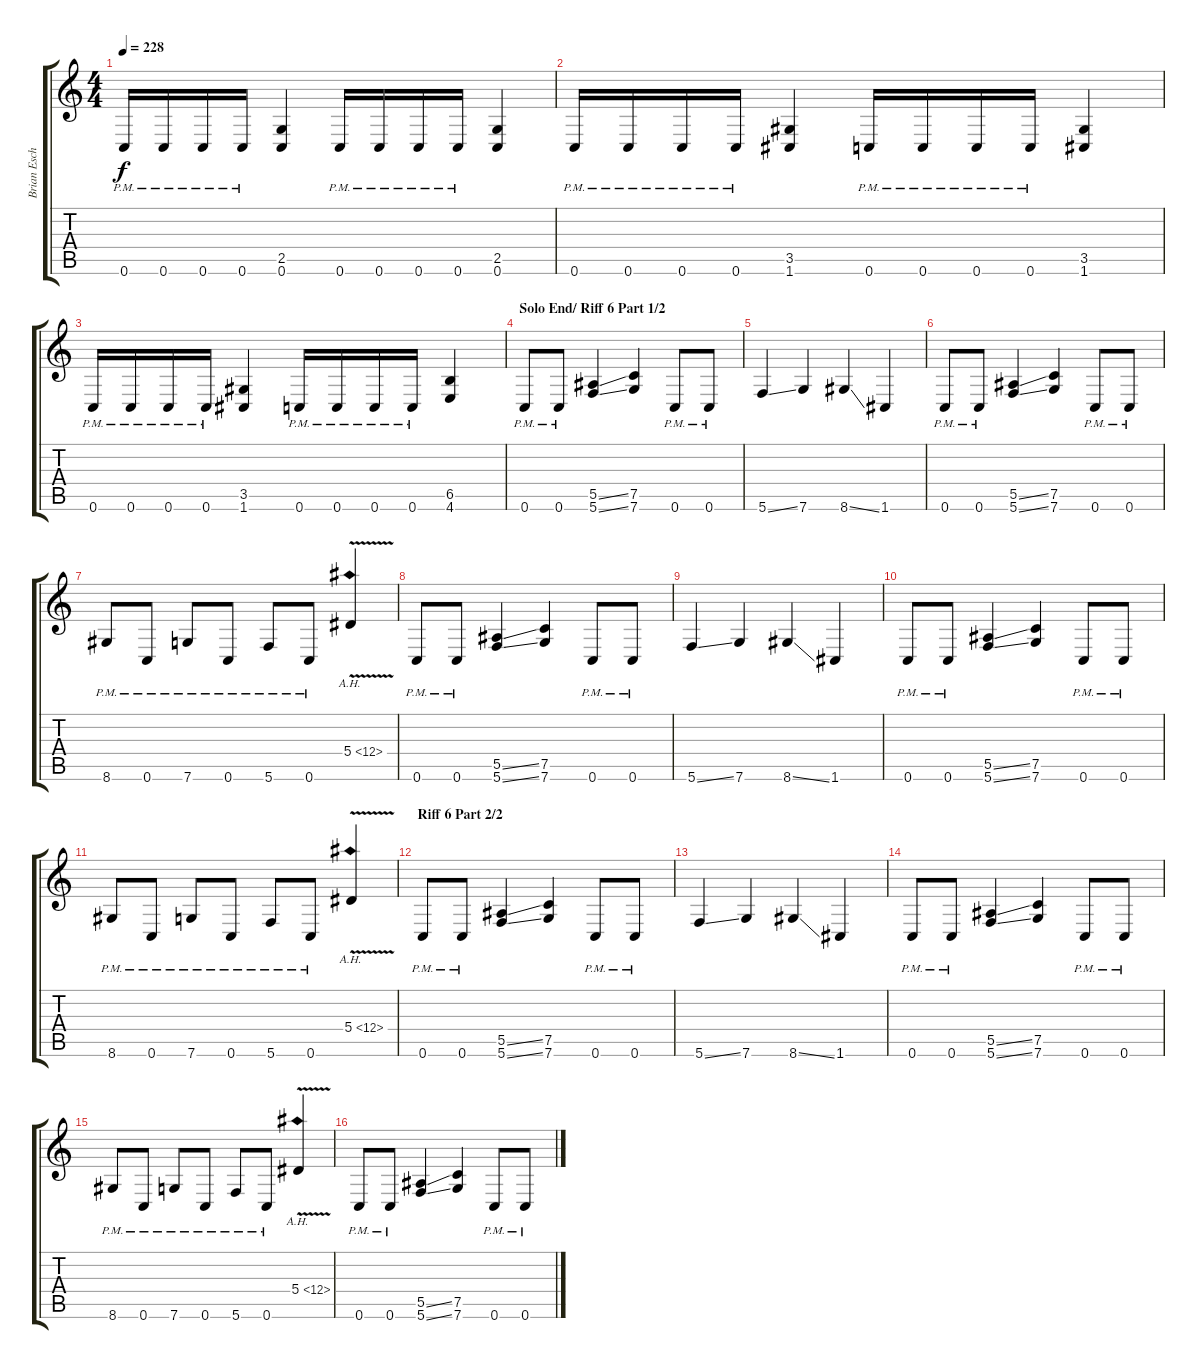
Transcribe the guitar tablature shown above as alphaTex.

\track ("Brian Eschbach (Guitar)" "Brian Esch") {instrument distortionguitar}
\staff {score tabs}
\tuning (C4 G3 Eb3 Bb2 F2 C2) {hide}
\ts (4 4)
\tempo 228
\clef g2
\ks c
0.6{pm}.16{dy f} 0.6{pm}.16 0.6{pm}.16 0.6{pm}.16 (2.5 0.6).4 0.6{pm}.16 0.6{pm}.16 0.6{pm}.16 0.6{pm}.16 (2.5 0.6).4 |
0.6{pm}.16 0.6{pm}.16 0.6{pm}.16 0.6{pm}.16 (3.5 1.6).4 0.6{pm}.16 0.6{pm}.16 0.6{pm}.16 0.6{pm}.16 (3.5 1.6).4 |
0.6{pm}.16 0.6{pm}.16 0.6{pm}.16 0.6{pm}.16 (3.5 1.6).4 0.6{pm}.16 0.6{pm}.16 0.6{pm}.16 0.6{pm}.16 (6.5 4.6).4 |
\section ("" "Solo End/ Riff 6 Part 1/2")
0.6{pm}.8{balance 0} 0.6{pm}.8 (5.5{ss} 5.6{ss}).4 (7.5 7.6).4 0.6{pm}.8 0.6{pm}.8 |
5.6{ss}.4 7.6.4 8.6{ss}.4 1.6.4 |
0.6{pm}.8 0.6{pm}.8 (5.5{ss} 5.6{ss}).4 (7.5 7.6).4 0.6{pm}.8 0.6{pm}.8 |
8.6{pm}.8 0.6{pm}.8 7.6{pm}.8 0.6{pm}.8 5.6{pm}.8 0.6{pm}.8 5.4{ah 7 v}.4 |
0.6{pm}.8{balance 0} 0.6{pm}.8 (5.5{ss} 5.6{ss}).4 (7.5 7.6).4 0.6{pm}.8 0.6{pm}.8 |
5.6{ss}.4 7.6.4 8.6{ss}.4 1.6.4 |
0.6{pm}.8 0.6{pm}.8 (5.5{ss} 5.6{ss}).4 (7.5 7.6).4 0.6{pm}.8 0.6{pm}.8 |
8.6{pm}.8 0.6{pm}.8 7.6{pm}.8 0.6{pm}.8 5.6{pm}.8 0.6{pm}.8 5.4{ah 7 v}.4 |
\section ("" "Riff 6 Part 2/2")
0.6{pm}.8{balance 0} 0.6{pm}.8 (5.5{ss} 5.6{ss}).4 (7.5 7.6).4 0.6{pm}.8 0.6{pm}.8 |
5.6{ss}.4 7.6.4 8.6{ss}.4 1.6.4 |
0.6{pm}.8 0.6{pm}.8 (5.5{ss} 5.6{ss}).4 (7.5 7.6).4 0.6{pm}.8 0.6{pm}.8 |
8.6{pm}.8 0.6{pm}.8 7.6{pm}.8 0.6{pm}.8 5.6{pm}.8 0.6{pm}.8 5.4{ah 7 v}.4 |
0.6{pm}.8{balance 0} 0.6{pm}.8 (5.5{ss} 5.6{ss}).4 (7.5 7.6).4 0.6{pm}.8 0.6{pm}.8
